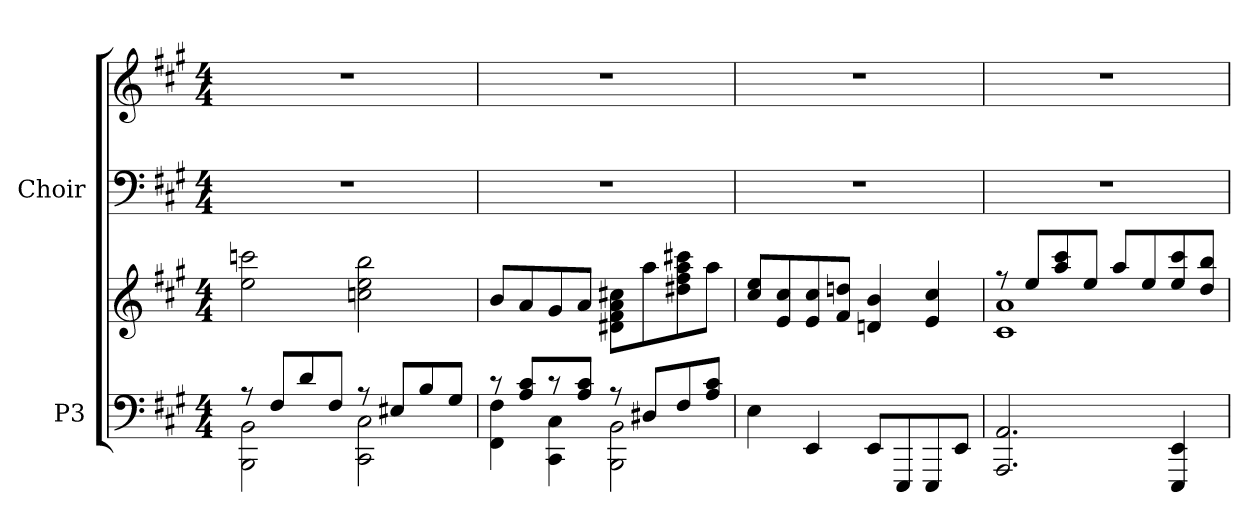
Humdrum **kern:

**kern	**kern	**kern	**kern
*part2	*part2	*part1	*part1
*staff4	*staff3	*staff2	*staff1
*I"P3	*	*I"Choir	*
!!LO:PB:g=z
*clefF4	*clefG2	*clefF4	*clefG2
*k[f#c#g#]	*k[f#c#g#]	*k[f#c#g#]	*k[f#c#g#]
*A:	*A:	*A:	*A:
*M4/4	*M4/4	*M4/4	*M4/4
=1	=1	=1	=1
*^	*	*	*
8r	2BBBi\ 2BBi	2eei\ 2cccni	1r	1r
8F#i/L	.	.	.	.
8di/	.	.	.	.
8F#i/J	.	.	.	.
8r	2CC#i\ 2C#i	2ccni\ 2eei 2bbi	.	.
8E#Xi/L	.	.	.	.
8Bi/	.	.	.	.
8G#i/J	.	.	.	.
=2	=2	=2	=2	=2
8r	4FF#i\ 4F#i	8bi/L	1r	1r
8Ai/ 8c#iL	.	8ai/	.	.
8r	4CC#i\ 4C#i	8g#i/	.	.
8Ai/ 8c#iJ	.	8ai/J	.	.
8r	2BBBi\ 2BBi	8d#Xi\ 8f#i 8ai 8cc#XiL	.	.
8D#Xi/L	.	8aai\	.	.
8F#i/	.	8dd#Xi\ 8ff#i 8aai 8ccc#Xi	.	.
8Ai/ 8c#iJ	.	8aai\J	.	.
*v	*v	*	*	*
=3	=3	=3	=3
4Ei\	8cc#i/ 8eeiL	1r	1r
.	8ei/ 8cc#i	.	.
4EEi/	8ei/ 8cc#i	.	.
.	8f#i/ 8ddniJ	.	.
8EEi/L	4dni/ 4bi	.	.
8EEEi/	.	.	.
8EEEi/	4ei/ 4cc#i	.	.
8EEi/J	.	.	.
=4	=4	=4	=4
*	*^	*	*
2.AAAi/ 2.AAi	8r	1c#i 1ai	1r	1r
.	8eei/L	.	.	.
.	8aai/ 8ccc#i	.	.	.
.	8eei/J	.	.	.
.	8aai/L	.	.	.
.	8eei/	.	.	.
4EEEi/ 4EEi	8eei/ 8ccc#i	.	.	.
.	8ddi/ 8bbiJ	.	.	.
*	*v	*v	*	*
=	=	=	=
*-	*-	*-	*-
